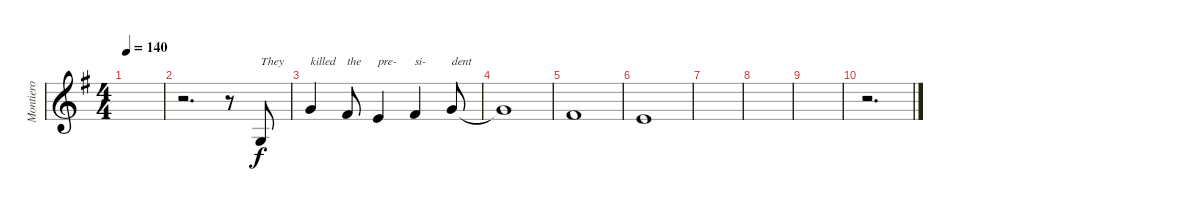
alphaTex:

\track ("Montiero" "Montiero") {instrument lead6voice}
\staff {score}
\tuning (E4 B3 G3 D3 A2 E2) {hide}
\ts (4 4)
\tempo 140
\clef g2
\ks g
|
r.2{d} r.8 0.3.8{txt "They"} |
3.1.4{txt "killed"} 2.1.8{txt "the"} 0.1.4{txt "pre-"} 2.1.4{txt "si-"} 3.1.8{txt "dent"} |
3.1{t}.1 |
2.1.1 |
0.1.1 |
|
|
|
r.2{d}
